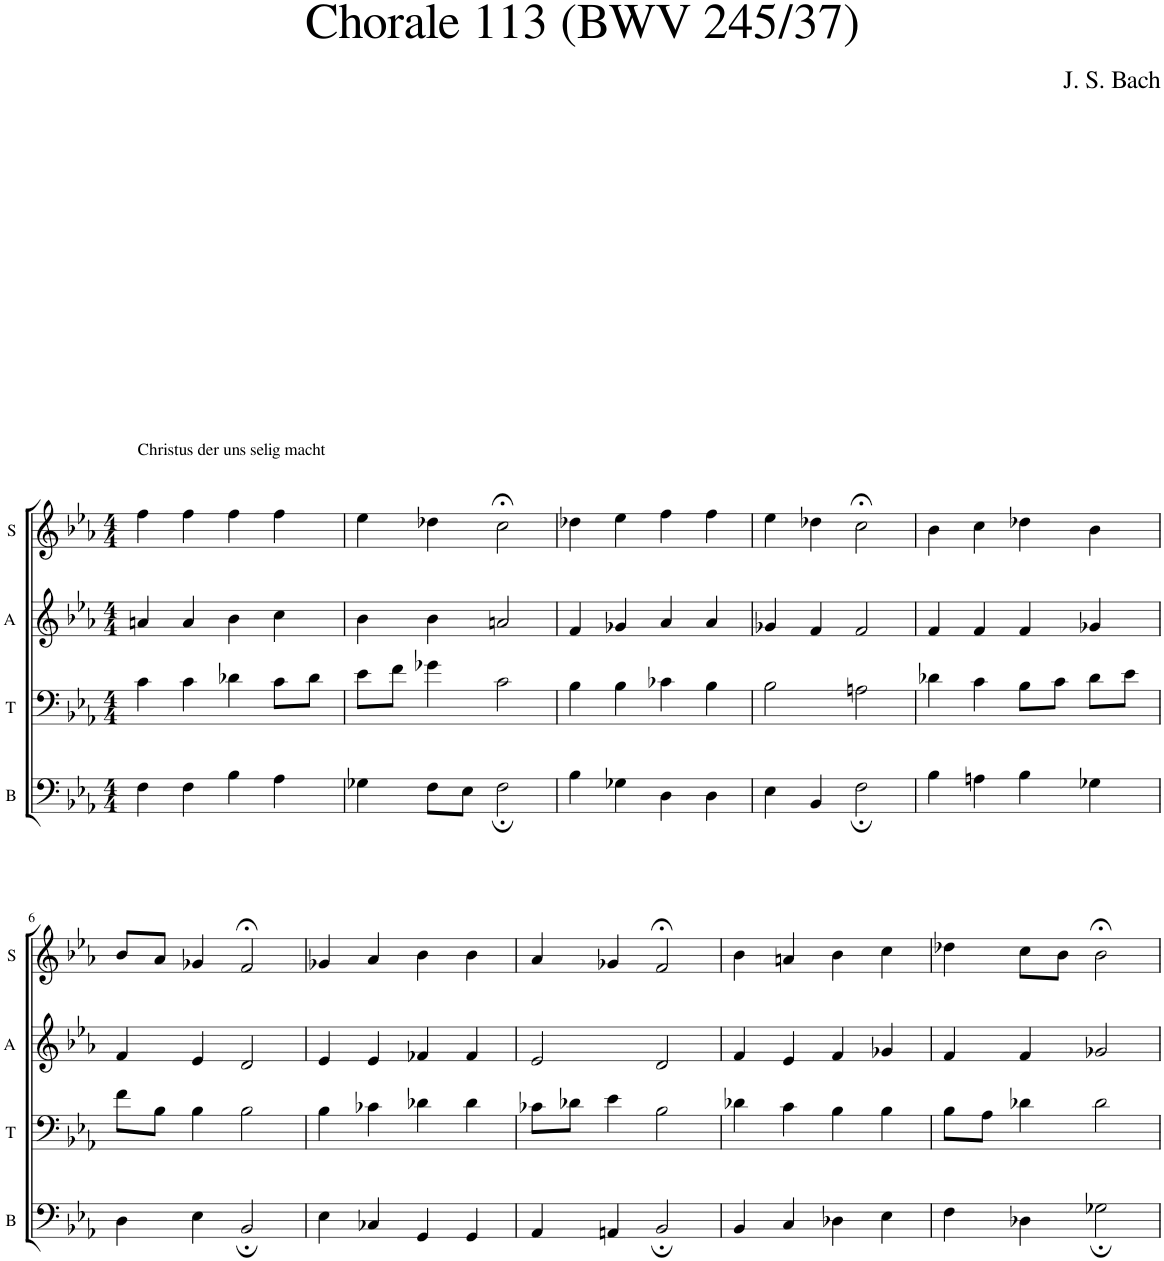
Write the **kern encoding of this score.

**kern	**kern	**kern	**kern
*part4	*part3	*part2	*part1
*staff4	*staff3	*staff2	*staff1
*I"B	*I"T	*I"A	*I"S
*I'B	*I'T	*I'A	*I'S
*clefF4	*clefF4	*clefG2	*clefG2
*k[b-e-a-]	*k[b-e-a-]	*k[b-e-a-]	*k[b-e-a-]
*M4/4	*M4/4	*M4/4	*M4/4
=1	=1	=1	=1
!	!	!	!LO:TX:a:t=Christus der uns selig macht
4F\	4c\	4an/	4ff\
4F\	4c\	4a/	4ff\
4B-\	4d-X\	4b-\	4ff\
4A-\	8c\L	4cc\	4ff\
.	8d-\J	.	.
=2	=2	=2	=2
4G-X\	8e-\L	4b-\	4ee-\
.	8f\J	.	.
8F\L	4g-X\	4b-\	4dd-X\
8E-\J	.	.	.
2F;\	2c\	2an/	2cc;<\
=3	=3	=3	=3
4B-\	4B-\	4f/	4dd-X\
4G-X\	4B-\	4g-X/	4ee-\
4D\	4c-X\	4a-/	4ff\
4D\	4B-\	4a-/	4ff\
=4	=4	=4	=4
4E-\	2B-\	4g-X/	4ee-\
4BB-/	.	4f/	4dd-X\
2F;\	2An\	2f/	2cc;<\
=5	=5	=5	=5
4B-\	4d-X\	4f/	4b-\
4An\	4c\	4f/	4cc\
4B-\	8B-\L	4f/	4dd-X\
.	8c\J	.	.
4G-X\	8d-\L	4g-X/	4b-\
.	8e-\J	.	.
!!LO:LB:g=z
=6	=6	=6	=6
4D\	8f\L	4f/	8b-/L
.	8B-\J	.	8a-/J
4E-\	4B-\	4e-/	4g-X/
2BB-;/	2B-\	2d/	2f;</
=7	=7	=7	=7
4E-\	4B-\	4e-/	4g-X/
4C-X/	4c-X\	4e-/	4a-/
4GG/	4d-X\	4f-X/	4b-\
4GG/	4d-\	4f-/	4b-\
=8	=8	=8	=8
4AA-/	8c-X\L	2e-/	4a-/
.	8d-X\J	.	.
4AAn/	4e-\	.	4g-X/
2BB-;/	2B-\	2d/	2f;</
=9	=9	=9	=9
4BB-/	4d-X\	4f/	4b-\
4C/	4c\	4e-/	4an/
4D-X\	4B-\	4f/	4b-\
4E-\	4B-\	4g-X/	4cc\
=10	=10	=10	=10
4F\	8B-\L	4f/	4dd-X\
.	8A-\J	.	.
4D-X\	4d-X\	4f/	8cc\L
.	.	.	8b-\J
2G-X;\	2d-\	2g-X/	2b-;<\
=	=	=	=
*-	*-	*-	*-
